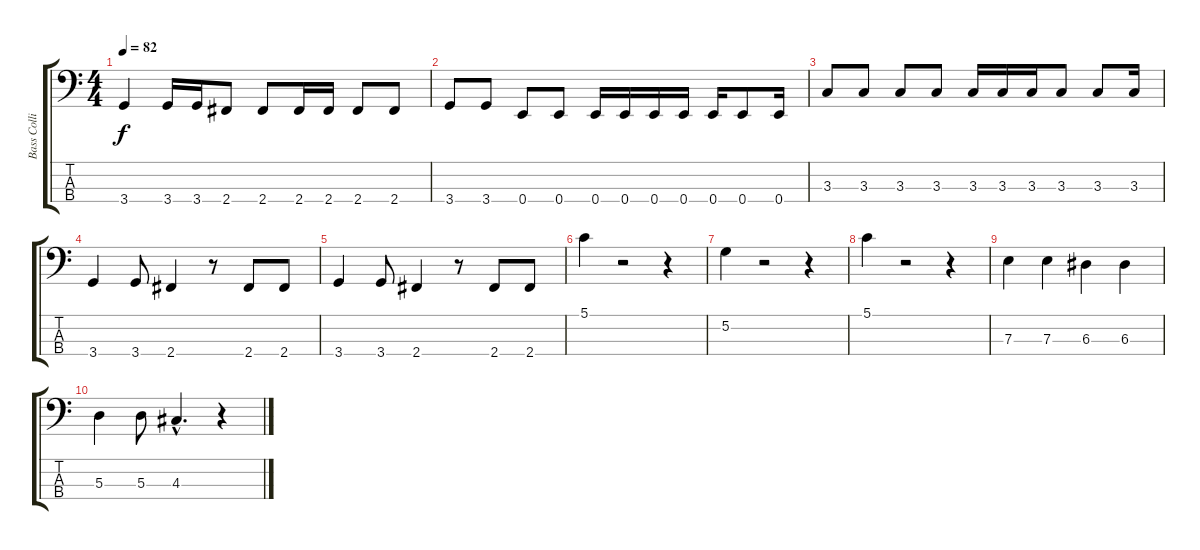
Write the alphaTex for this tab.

\track ("Bass Collin" "Bass Colli") {instrument electricbassfinger}
\staff {score tabs}
\tuning (G2 D2 A1 E1) {hide}
\ts (4 4)
\tempo 82
\clef f4
\ks c
3.4.4{dy f} 3.4.16 3.4.16 2.4.8 2.4.8 2.4.16 2.4.16 2.4.8 2.4.8 |
3.4.8 3.4.8 0.4.8 0.4.8 0.4.16 0.4.16 0.4.16 0.4.16 0.4.16 0.4.8 0.4.16 |
3.3.8 3.3.8 3.3.8 3.3.8 3.3.16 3.3.16 3.3.16 3.3.8 3.3.8 3.3.16 |
3.4.4 3.4.8 2.4.4 r.8 2.4.8 2.4.8 |
3.4.4 3.4.8 2.4.4 r.8 2.4.8 2.4.8 |
5.1.4 r.2 r.4 |
5.2.4 r.2 r.4 |
5.1.4 r.2 r.4 |
7.3.4 7.3.4 6.3.4 6.3.4 |
5.3.4 5.3.8 4.3{hac}.4{d} r.4
